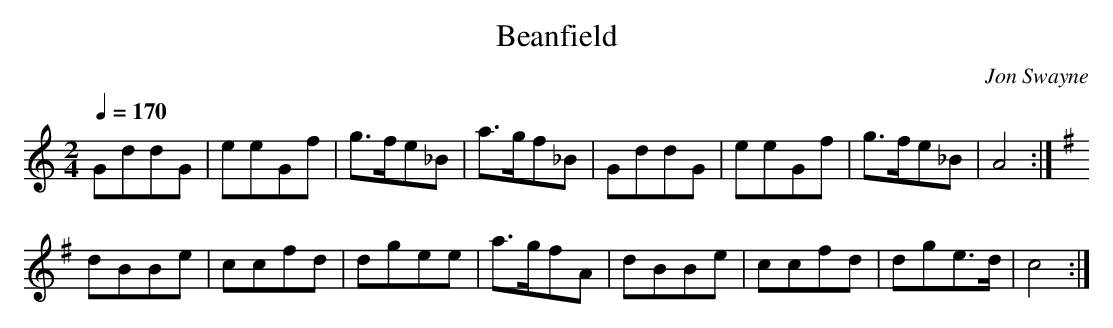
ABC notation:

X:1
T:Beanfield
C:Jon Swayne
L:1/8
M:2/4
Q:1/4=170
K:C
GddG | eeGf | g>fe_B | a>gf_B | GddG | eeGf | g>fe_B | A4 :|
K:G
dBBe | ccfd | dgee | a>gfA | dBBe | ccfd | dge>d | c4 :|
